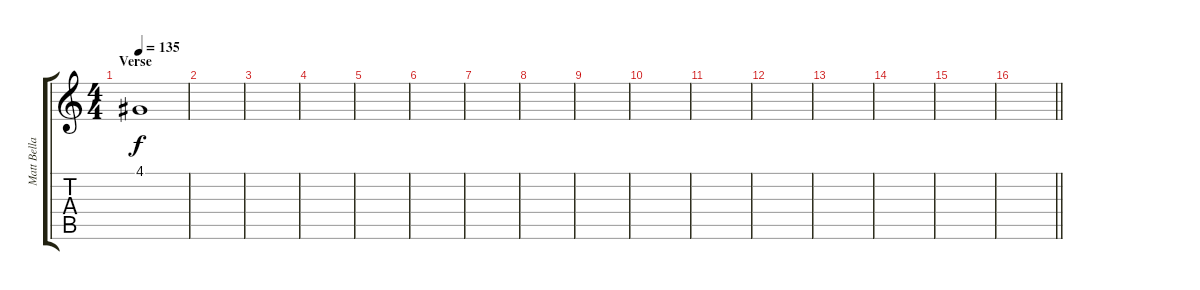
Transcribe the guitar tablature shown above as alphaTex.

\track ("Matt Bellamy (Piano)" "Matt Bella") {instrument acousticgrandpiano}
\staff {score tabs}
\tuning (E4 B3 G3 D3 A2 E2) {hide}
\ts (4 4)
\section ("" "Verse")
\tempo 135
\clef g2
\ks c
4.1.1{dy f} |
|
|
|
|
|
|
|
|
|
|
|
|
|
|
\barLineRight lightlight
